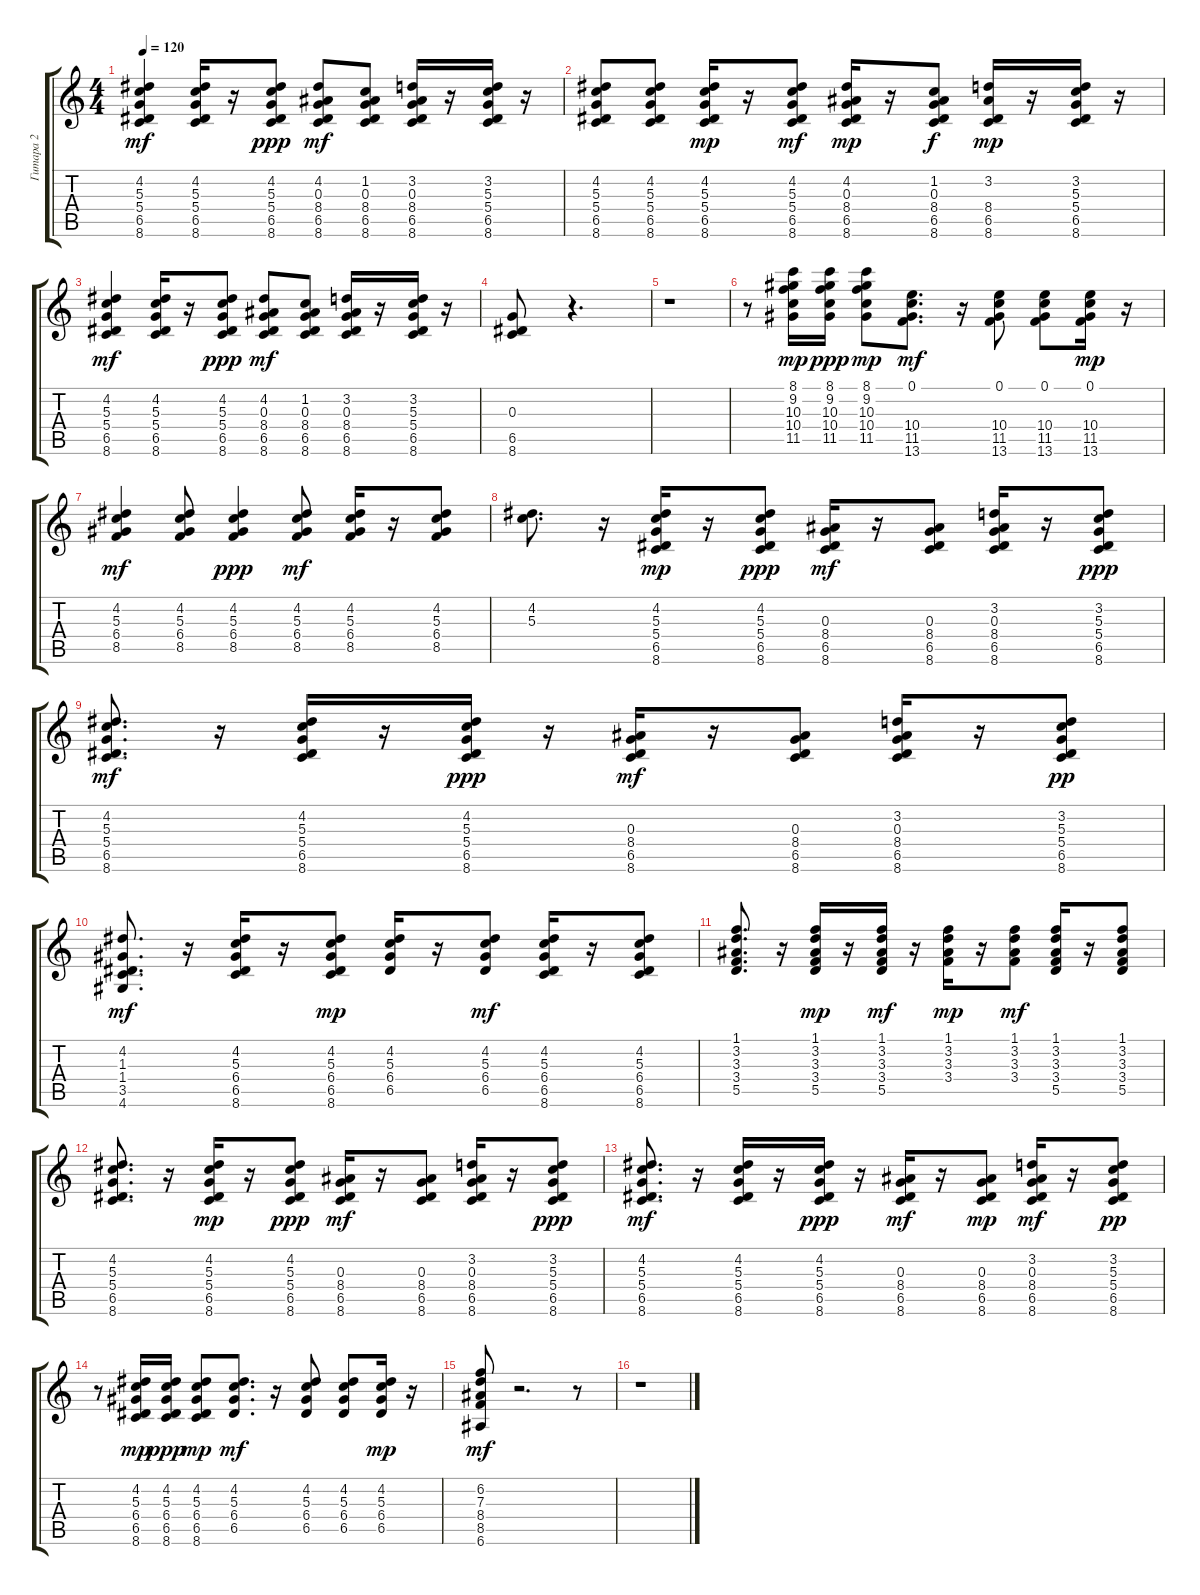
\track ("Гитара 2" "Гитара 2") {instrument electricguitarjazz}
\staff {score tabs}
\tuning (E4 B3 G3 D3 A2 E2) {hide}
\ts (4 4)
\tempo 120
\clef g2
\ks c
(4.2 5.3 5.4 6.5 8.6).4{dy mf} (4.2 5.3 5.4 6.5 8.6).16 r.16 (4.2 5.3 5.4 6.5 8.6).8{dy ppp} (4.2 0.3 8.4 6.5 8.6).8{dy mf} (1.2 0.3 8.4 6.5 8.6).8 (3.2 0.3 8.4 6.5 8.6).16 r.16 (3.2 5.3 5.4 6.5 8.6).16 r.16 |
(4.2 5.3 5.4 6.5 8.6).8 (4.2 5.3 5.4 6.5 8.6).8 (4.2 5.3 5.4 6.5 8.6).16{dy mp} r.16 (4.2 5.3 5.4 6.5 8.6).8{dy mf} (4.2 0.3 8.4 6.5 8.6).16{dy mp} r.16 (1.2 0.3 8.4 6.5 8.6).8{dy f} (3.2 8.4 6.5 8.6).16{dy mp} r.16 (3.2 5.3 5.4 6.5 8.6).16 r.16 |
(4.2 5.3 5.4 6.5 8.6).4{dy mf} (4.2 5.3 5.4 6.5 8.6).16 r.16 (4.2 5.3 5.4 6.5 8.6).8{dy ppp} (4.2 0.3 8.4 6.5 8.6).8{dy mf} (1.2 0.3 8.4 6.5 8.6).8 (3.2 0.3 8.4 6.5 8.6).16 r.16 (3.2 5.3 5.4 6.5 8.6).16 r.16 |
(0.3 6.5 8.6).8 r.4{d} |
r.1 |
r.8 (8.1 9.2 10.3 10.4 11.5).16{dy mp} (8.1 9.2 10.3 10.4 11.5).16{dy ppp} (8.1 9.2 10.3 10.4 11.5).8{dy mp} (0.1 10.4 11.5 13.6).8{d dy mf} r.16 (0.1 10.4 11.5 13.6).8 (0.1 10.4 11.5 13.6).8 (0.1 10.4 11.5 13.6).16{dy mp} r.16 |
(4.2 5.3 6.4 8.5).4{dy mf} (4.2 5.3 6.4 8.5).8 (4.2 5.3 6.4 8.5).4{dy ppp} (4.2 5.3 6.4 8.5).8{dy mf} (4.2 5.3 6.4 8.5).16 r.16 (4.2 5.3 6.4 8.5).8 |
(4.2 5.3).8{d} r.16 (4.2 5.3 5.4 6.5 8.6).16{dy mp} r.16 (4.2 5.3 5.4 6.5 8.6).8{dy ppp} (0.3 8.4 6.5 8.6).16{dy mf} r.16 (0.3 8.4 6.5 8.6).8 (3.2 0.3 8.4 6.5 8.6).16 r.16 (3.2 5.3 5.4 6.5 8.6).8{dy ppp} |
(4.2 5.3 5.4 6.5 8.6).8{d dy mf} r.16 (4.2 5.3 5.4 6.5 8.6).16 r.16 (4.2 5.3 5.4 6.5 8.6).16{dy ppp} r.16 (0.3 8.4 6.5 8.6).16{dy mf} r.16 (0.3 8.4 6.5 8.6).8 (3.2 0.3 8.4 6.5 8.6).16 r.16 (3.2 5.3 5.4 6.5 8.6).8{dy pp} |
(4.2 1.3 1.4 3.5 4.6).8{d dy mf} r.16 (4.2 5.3 6.4 6.5 8.6).16 r.16 (4.2 5.3 6.4 6.5 8.6).8{dy mp} (4.2 5.3 6.4 6.5).16 r.16 (4.2 5.3 6.4 6.5).8{dy mf} (4.2 5.3 6.4 6.5 8.6).16 r.16 (4.2 5.3 6.4 6.5 8.6).8 |
(1.1 3.2 3.3 3.4 5.5).8{d} r.16 (1.1 3.2 3.3 3.4 5.5).16{dy mp} r.16 (1.1 3.2 3.3 3.4 5.5).16{dy mf} r.16 (1.1 3.2 3.3 3.4).16{dy mp} r.16 (1.1 3.2 3.3 3.4).8{dy mf} (1.1 3.2 3.3 3.4 5.5).16 r.16 (1.1 3.2 3.3 3.4 5.5).8 |
(4.2 5.3 5.4 6.5 8.6).8{d} r.16 (4.2 5.3 5.4 6.5 8.6).16{dy mp} r.16 (4.2 5.3 5.4 6.5 8.6).8{dy ppp} (0.3 8.4 6.5 8.6).16{dy mf} r.16 (0.3 8.4 6.5 8.6).8 (3.2 0.3 8.4 6.5 8.6).16 r.16 (3.2 5.3 5.4 6.5 8.6).8{dy ppp} |
(4.2 5.3 5.4 6.5 8.6).8{d dy mf} r.16 (4.2 5.3 5.4 6.5 8.6).16 r.16 (4.2 5.3 5.4 6.5 8.6).16{dy ppp} r.16 (0.3 8.4 6.5 8.6).16{dy mf} r.16 (0.3 8.4 6.5 8.6).8{dy mp} (3.2 0.3 8.4 6.5 8.6).16{dy mf} r.16 (3.2 5.3 5.4 6.5 8.6).8{dy pp} |
r.8 (4.2 5.3 6.4 6.5 8.6).16{dy mp} (4.2 5.3 6.4 6.5 8.6).16{dy ppp} (4.2 5.3 6.4 6.5 8.6).8{dy mp} (4.2 5.3 6.4 6.5).8{d dy mf} r.16 (4.2 5.3 6.4 6.5).8 (4.2 5.3 6.4 6.5).8 (4.2 5.3 6.4 6.5).16{dy mp} r.16 |
(6.2 7.3 8.4 8.5 6.6).8{dy mf} r.2{d} r.8 |
r.1
